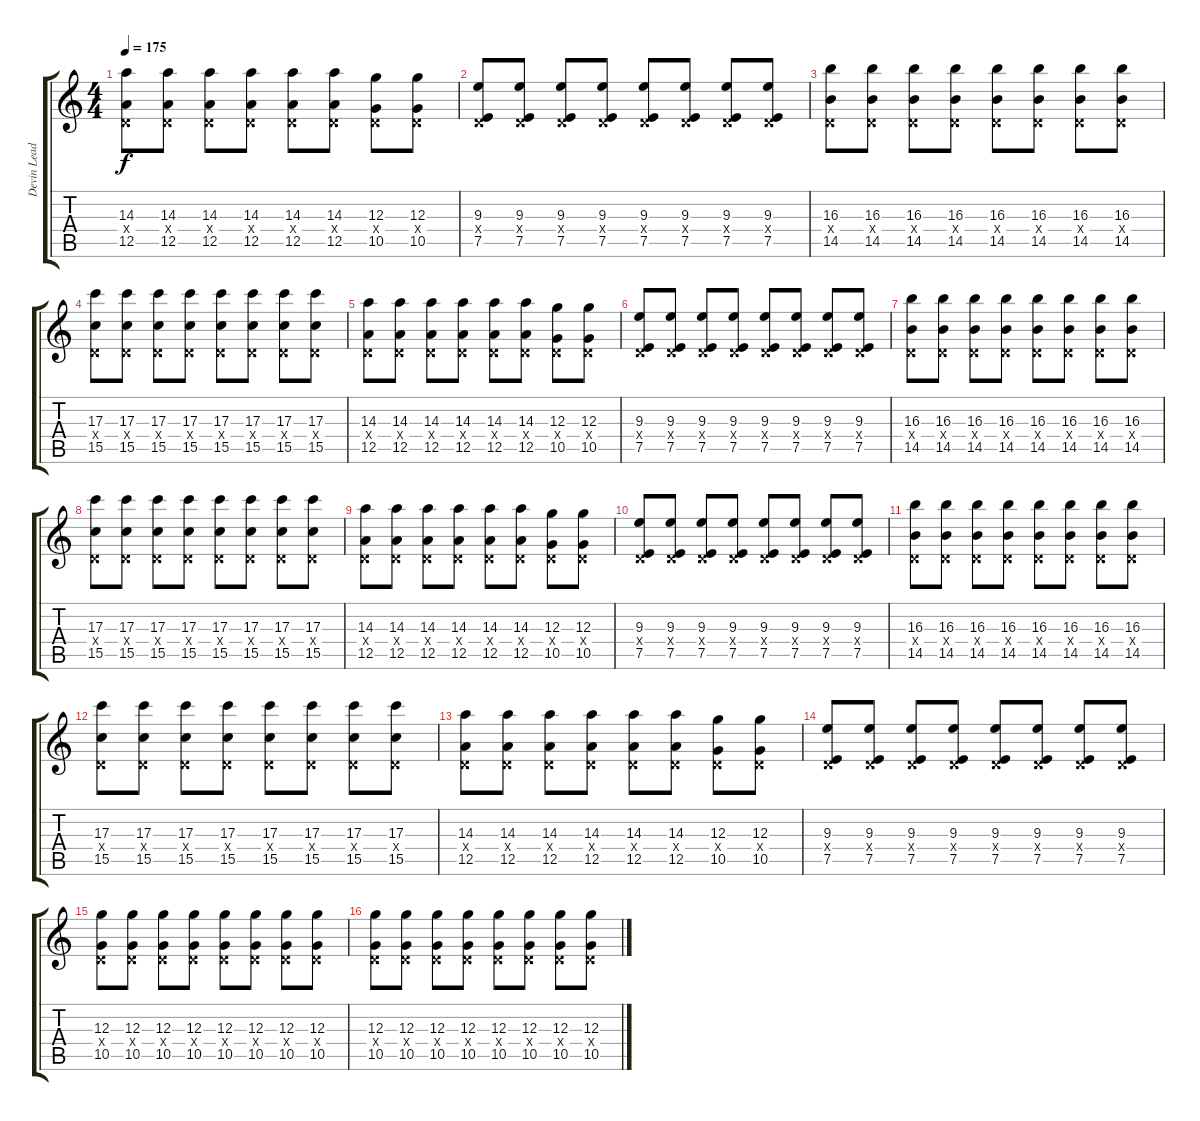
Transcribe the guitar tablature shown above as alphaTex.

\track ("Devin Lead" "Devin Lead") {instrument distortionguitar}
\staff {score tabs}
\tuning (E4 B3 G3 D3 A2 E2) {hide}
\ts (4 4)
\tempo 175
\clef g2
\ks c
(14.3 0.4{x} 12.5).8{dy f} (14.3 0.4{x} 12.5).8 (14.3 0.4{x} 12.5).8 (14.3 0.4{x} 12.5).8 (14.3 0.4{x} 12.5).8 (14.3 0.4{x} 12.5).8 (12.3 0.4{x} 10.5).8 (12.3 0.4{x} 10.5).8 |
(9.3 0.4{x} 7.5).8 (9.3 0.4{x} 7.5).8 (9.3 0.4{x} 7.5).8 (9.3 0.4{x} 7.5).8 (9.3 0.4{x} 7.5).8 (9.3 0.4{x} 7.5).8 (9.3 0.4{x} 7.5).8 (9.3 0.4{x} 7.5).8 |
(16.3 0.4{x} 14.5).8 (16.3 0.4{x} 14.5).8 (16.3 0.4{x} 14.5).8 (16.3 0.4{x} 14.5).8 (16.3 0.4{x} 14.5).8 (16.3 0.4{x} 14.5).8 (16.3 0.4{x} 14.5).8 (16.3 0.4{x} 14.5).8 |
(17.3 0.4{x} 15.5).8 (17.3 0.4{x} 15.5).8 (17.3 0.4{x} 15.5).8 (17.3 0.4{x} 15.5).8 (17.3 0.4{x} 15.5).8 (17.3 0.4{x} 15.5).8 (17.3 0.4{x} 15.5).8 (17.3 0.4{x} 15.5).8 |
(14.3 0.4{x} 12.5).8 (14.3 0.4{x} 12.5).8 (14.3 0.4{x} 12.5).8 (14.3 0.4{x} 12.5).8 (14.3 0.4{x} 12.5).8 (14.3 0.4{x} 12.5).8 (12.3 0.4{x} 10.5).8 (12.3 0.4{x} 10.5).8 |
(9.3 0.4{x} 7.5).8 (9.3 0.4{x} 7.5).8 (9.3 0.4{x} 7.5).8 (9.3 0.4{x} 7.5).8 (9.3 0.4{x} 7.5).8 (9.3 0.4{x} 7.5).8 (9.3 0.4{x} 7.5).8 (9.3 0.4{x} 7.5).8 |
(16.3 0.4{x} 14.5).8 (16.3 0.4{x} 14.5).8 (16.3 0.4{x} 14.5).8 (16.3 0.4{x} 14.5).8 (16.3 0.4{x} 14.5).8 (16.3 0.4{x} 14.5).8 (16.3 0.4{x} 14.5).8 (16.3 0.4{x} 14.5).8 |
(17.3 0.4{x} 15.5).8 (17.3 0.4{x} 15.5).8 (17.3 0.4{x} 15.5).8 (17.3 0.4{x} 15.5).8 (17.3 0.4{x} 15.5).8 (17.3 0.4{x} 15.5).8 (17.3 0.4{x} 15.5).8 (17.3 0.4{x} 15.5).8 |
(14.3 0.4{x} 12.5).8 (14.3 0.4{x} 12.5).8 (14.3 0.4{x} 12.5).8 (14.3 0.4{x} 12.5).8 (14.3 0.4{x} 12.5).8 (14.3 0.4{x} 12.5).8 (12.3 0.4{x} 10.5).8 (12.3 0.4{x} 10.5).8 |
(9.3 0.4{x} 7.5).8 (9.3 0.4{x} 7.5).8 (9.3 0.4{x} 7.5).8 (9.3 0.4{x} 7.5).8 (9.3 0.4{x} 7.5).8 (9.3 0.4{x} 7.5).8 (9.3 0.4{x} 7.5).8 (9.3 0.4{x} 7.5).8 |
(16.3 0.4{x} 14.5).8 (16.3 0.4{x} 14.5).8 (16.3 0.4{x} 14.5).8 (16.3 0.4{x} 14.5).8 (16.3 0.4{x} 14.5).8 (16.3 0.4{x} 14.5).8 (16.3 0.4{x} 14.5).8 (16.3 0.4{x} 14.5).8 |
(17.3 0.4{x} 15.5).8 (17.3 0.4{x} 15.5).8 (17.3 0.4{x} 15.5).8 (17.3 0.4{x} 15.5).8 (17.3 0.4{x} 15.5).8 (17.3 0.4{x} 15.5).8 (17.3 0.4{x} 15.5).8 (17.3 0.4{x} 15.5).8 |
(14.3 0.4{x} 12.5).8 (14.3 0.4{x} 12.5).8 (14.3 0.4{x} 12.5).8 (14.3 0.4{x} 12.5).8 (14.3 0.4{x} 12.5).8 (14.3 0.4{x} 12.5).8 (12.3 0.4{x} 10.5).8 (12.3 0.4{x} 10.5).8 |
(9.3 0.4{x} 7.5).8 (9.3 0.4{x} 7.5).8 (9.3 0.4{x} 7.5).8 (9.3 0.4{x} 7.5).8 (9.3 0.4{x} 7.5).8 (9.3 0.4{x} 7.5).8 (9.3 0.4{x} 7.5).8 (9.3 0.4{x} 7.5).8 |
(12.3 0.4{x} 10.5).8 (12.3 0.4{x} 10.5).8 (12.3 0.4{x} 10.5).8 (12.3 0.4{x} 10.5).8 (12.3 0.4{x} 10.5).8 (12.3 0.4{x} 10.5).8 (12.3 0.4{x} 10.5).8 (12.3 0.4{x} 10.5).8 |
(12.3 0.4{x} 10.5).8 (12.3 0.4{x} 10.5).8 (12.3 0.4{x} 10.5).8 (12.3 0.4{x} 10.5).8 (12.3 0.4{x} 10.5).8 (12.3 0.4{x} 10.5).8 (12.3 0.4{x} 10.5).8 (12.3 0.4{x} 10.5).8
